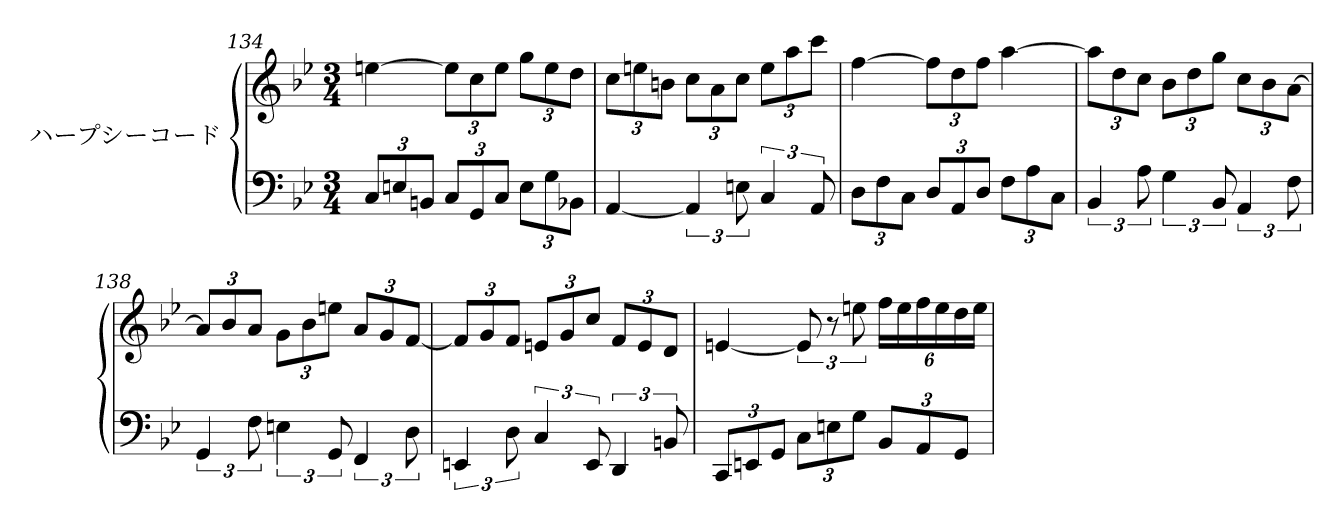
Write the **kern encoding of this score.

**kern	**kern
*part1	*part1
*staff2	*staff1
*I"ハープシーコード	*
*clefF4	*clefG2
*k[b-e-]	*k[b-e-]
*M3/4	*M3/4
*Xbrackettup	*
=134	=134
12C/L	[4een\
12En/	.
12BBn/J	.
*	*Xbrackettup
12C/L	12ee\L]
12GG/	12cc\
12C/J	12ee\J
12E\L	12gg\L
12G\	12ee\
12BB-X\J	12dd\J
=135	=135
[4AA/	12cc\L
.	12een\
.	12bn\J
*brackettup	*
6AA/]	12cc\L
.	12a\
12En\	12cc\J
6C/	12ee\L
.	12aa\
12AA/	12ccc\J
=136	=136
*Xbrackettup	*
12D\L	[4ff\
12F\	.
12C\J	.
12D/L	12ff\L]
12AA/	12dd\
12D/J	12ff\J
12F\L	[4aa\
12A\	.
12C\J	.
!!LO:LB:g=z
=137	=137
*brackettup	*
6BB-/	12aa\L]
.	12dd\
12A\	12cc\J
6G\	12b-\L
.	12dd\
12BB-/	12gg\J
6AA/	12cc\L
.	12b-\
12F\	[12a\J
=138	=138
6GG/	12a/L]
.	12b-/
12F\	12a/J
6En\	12g\L
.	12b-\
12GG/	12een\J
6FF/	12a/L
.	12g/
12D\	[12f/J
=139	=139
6EEn/	12f/L]
.	12g/
12D\	12f/J
6C/	12en/L
.	12g/
12EE/	12cc/J
6DD/	12f/L
.	12e/
12BBn/	12d/J
=140	=140
*Xbrackettup	*
12CC/L	[4en/
12EEn/	.
12GG/J	.
*	*brackettup
12C\L	12e/]
12En\	12r
12G\J	12een\
*	*Xbrackettup
12BB-/L	24ff\LL
.	24ee\
12AA/	24ff\
.	24ee\
12GG/J	24dd\
.	24ee\JJ
=	=
*-	*-
